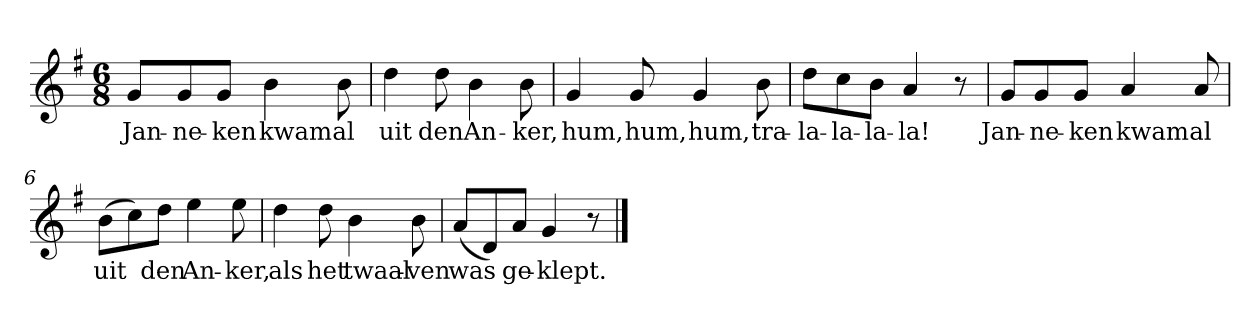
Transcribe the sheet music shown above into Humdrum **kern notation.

**kern	**text
*part1	*part1
*staff1	*staff1
*clefG2	*
*k[f#]	*
*G:	*
*M6/8	*
*MM120	*
=1	=1
8g/L	Jan-
8g/	-ne-
8g/J	-ken
4b	kwam
8b	al
=2	=2
4dd	uit
8dd	den
4b	An-
8b	-ker,
=3	=3
4g	hum,
8g	hum,
4g	hum,
8b	tra-
=4	=4
8dd\L	-la-
8cc\	-la-
8b\J	-la-
4a	-la!
8r	.
=5	=5
8g/L	Jan-
8g/	-ne-
8g/J	-ken
4a	kwam
8a	al
=6	=6
(8b\L	uit
8cc\)	.
8dd\J	den
4ee	An-
8ee	-ker,
=7	=7
4dd	als
8dd	het
4b	twaal-
8b	-ven
=8	=8
(8a/L	was
8d/)	.
8a/J	ge-
4g	-klept.
8r	.
==	==
*-	*-
